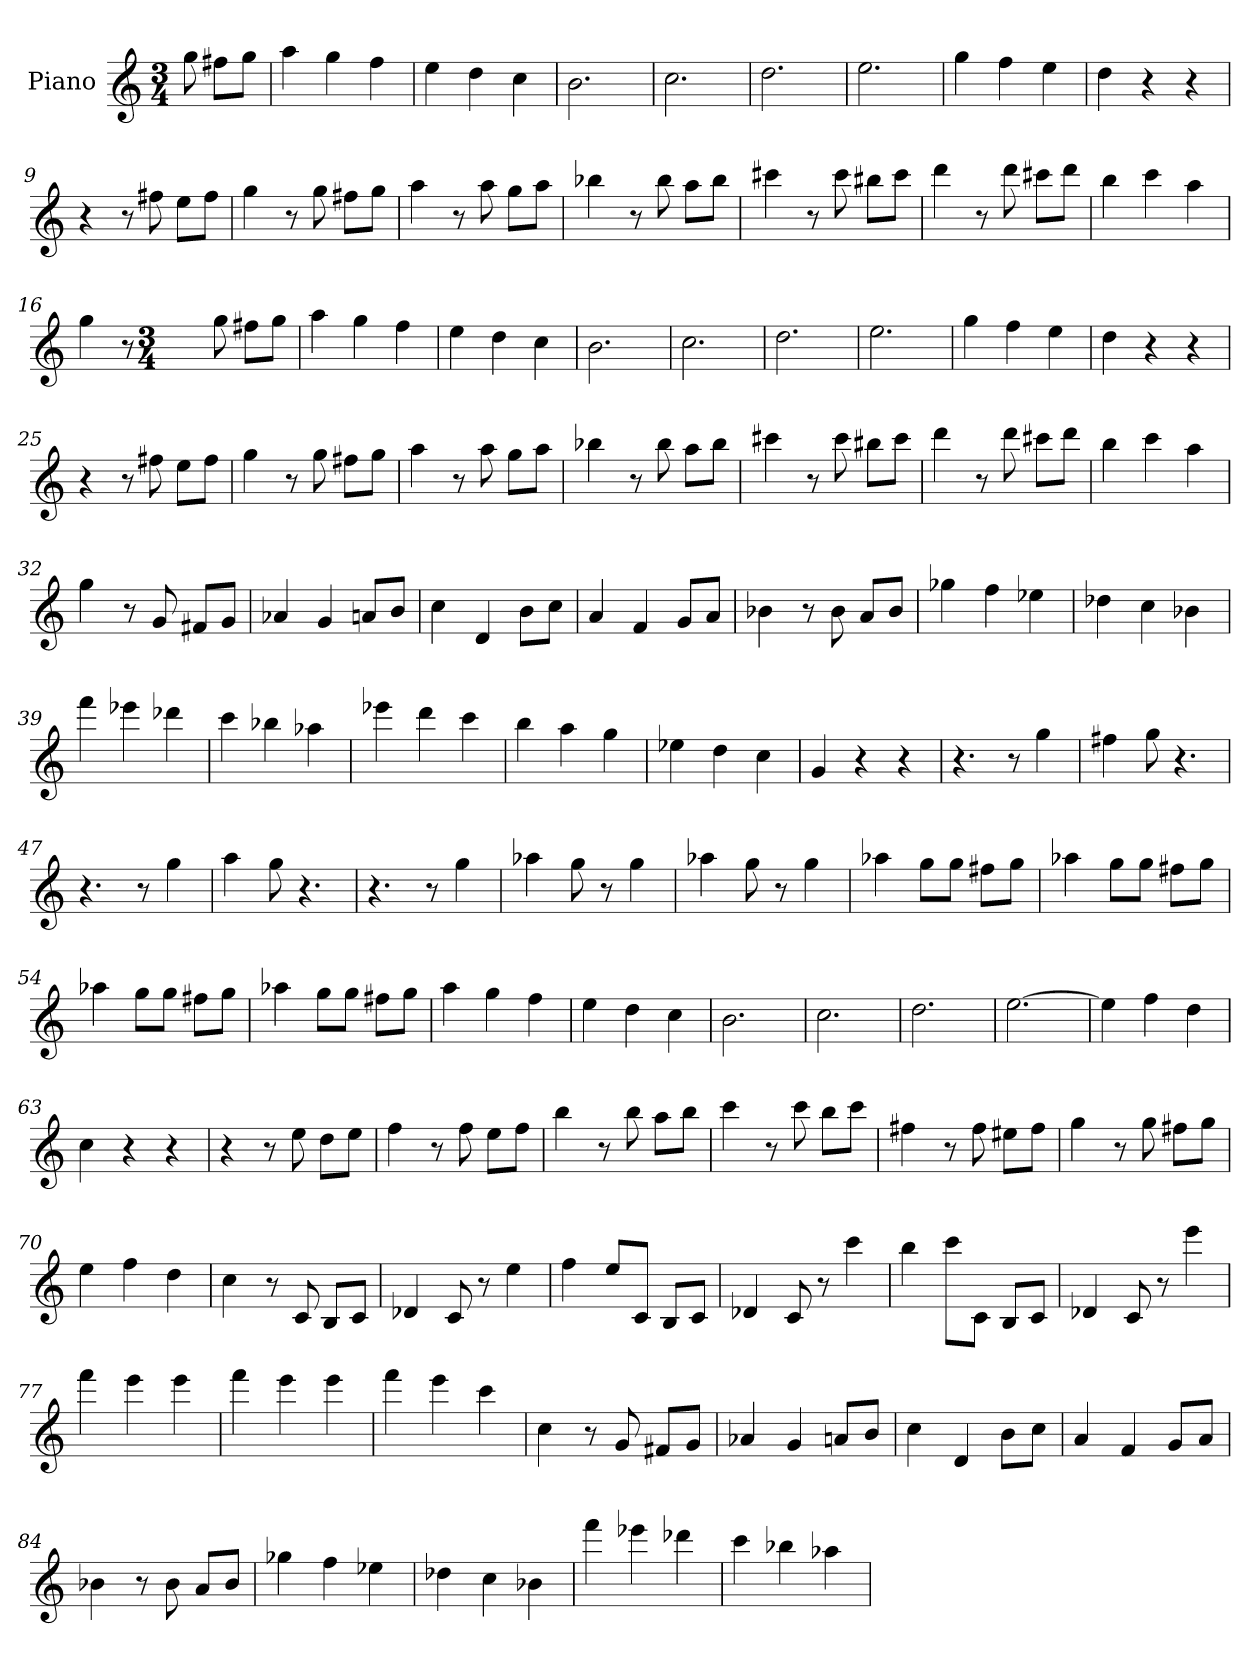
**kern
*part1
*staff1
*I"Piano
*I'Pno
*clefG2
*k[]
*C:
*M3/4
*MM244
=
8gg
8ff#X\L
8gg\J
=1
4aa
4gg
4ff
=2
4ee
4dd
4cc
=3
2.b
=4
2.cc
=5
2.dd
=6
2.ee
=7
4gg
4ff
4ee
=8
4dd
4r
4r
=9
4r
8r
8ff#X
8ee\L
8ff#\J
=10
4gg
8r
8gg
8ff#X\L
8gg\J
=11
4aa
8r
8aa
8gg\L
8aa\J
=12
4bb-X
8r
8bb-
8aa\L
8bb-\J
=13
4ccc#X
8r
8ccc#
8bb#X\L
8ccc#\J
=14
4ddd
8r
8ddd
8ccc#X\L
8ddd\J
=15
4bb
4ccc
4aa
=16
4gg
8r
*M3/4
8gg
8ff#X\L
8gg\J
=17
4aa
4gg
4ff
=18
4ee
4dd
4cc
=19
2.b
=20
2.cc
=21
2.dd
=22
2.ee
=23
4gg
4ff
4ee
=24
4dd
4r
4r
=25
4r
8r
8ff#X
8ee\L
8ff#\J
=26
4gg
8r
8gg
8ff#X\L
8gg\J
=27
4aa
8r
8aa
8gg\L
8aa\J
=28
4bb-X
8r
8bb-
8aa\L
8bb-\J
=29
4ccc#X
8r
8ccc#
8bb#X\L
8ccc#\J
=30
4ddd
8r
8ddd
8ccc#X\L
8ddd\J
=31
4bb
4ccc
4aa
=32
4gg
8r
8g
8f#X/L
8g/J
=33
4a-X
4g
8an/L
8b/J
=34
4cc
4d
8b\L
8cc\J
=35
4a
4f
8g/L
8a/J
=36
4b-X
8r
8b-
8a/L
8b-/J
=37
4gg-X
4ff
4ee-X
=38
4dd-X
4cc
4b-X
=39
4fff
4eee-X
4ddd-X
=40
4ccc
4bb-X
4aa-X
=41
4eee-X
4ddd
4ccc
=42
4bb
4aa
4gg
=43
4ee-X
4dd
4cc
=44
4g
4r
4r
=45
4.r
8r
4gg
=46
4ff#X
8gg
4.r
=47
4.r
8r
4gg
=48
4aa
8gg
4.r
=49
4.r
8r
4gg
=50
4aa-X
8gg
8r
4gg
=51
4aa-X
8gg
8r
4gg
=52
4aa-X
8gg\L
8gg\J
8ff#X\L
8gg\J
=53
4aa-X
8gg\L
8gg\J
8ff#X\L
8gg\J
=54
4aa-X
8gg\L
8gg\J
8ff#X\L
8gg\J
=55
4aa-X
8gg\L
8gg\J
8ff#X\L
8gg\J
=56
4aa
4gg
4ff
=57
4ee
4dd
4cc
=58
2.b
=59
2.cc
=60
2.dd
=61
[2.ee
=62
4ee]
4ff
4dd
=63
4cc
4r
4r
=64
4r
8r
8ee
8dd\L
8ee\J
=65
4ff
8r
8ff
8ee\L
8ff\J
=66
4bb
8r
8bb
8aa\L
8bb\J
=67
4ccc
8r
8ccc
8bb\L
8ccc\J
=68
4ff#X
8r
8ff#
8ee#X\L
8ff#\J
=69
4gg
8r
8gg
8ff#X\L
8gg\J
=70
4ee
4ff
4dd
=71
4cc
8r
8c
8B/L
8c/J
=72
4d-X
8c
8r
4ee
=73
4ff
8ee/L
8c/J
8B/L
8c/J
=74
4d-X
8c
8r
4ccc
=75
4bb
8ccc\L
8c\J
8B/L
8c/J
=76
4d-X
8c
8r
4eee
=77
4fff
4eee
4eee
=78
4fff
4eee
4eee
=79
4fff
4eee
4ccc
=80
4cc
8r
8g
8f#X/L
8g/J
=81
4a-X
4g
8an/L
8b/J
=82
4cc
4d
8b\L
8cc\J
=83
4a
4f
8g/L
8a/J
=84
4b-X
8r
8b-
8a/L
8b-/J
=85
4gg-X
4ff
4ee-X
=86
4dd-X
4cc
4b-X
=87
4fff
4eee-X
4ddd-X
=88
4ccc
4bb-X
4aa-X
=
*-
